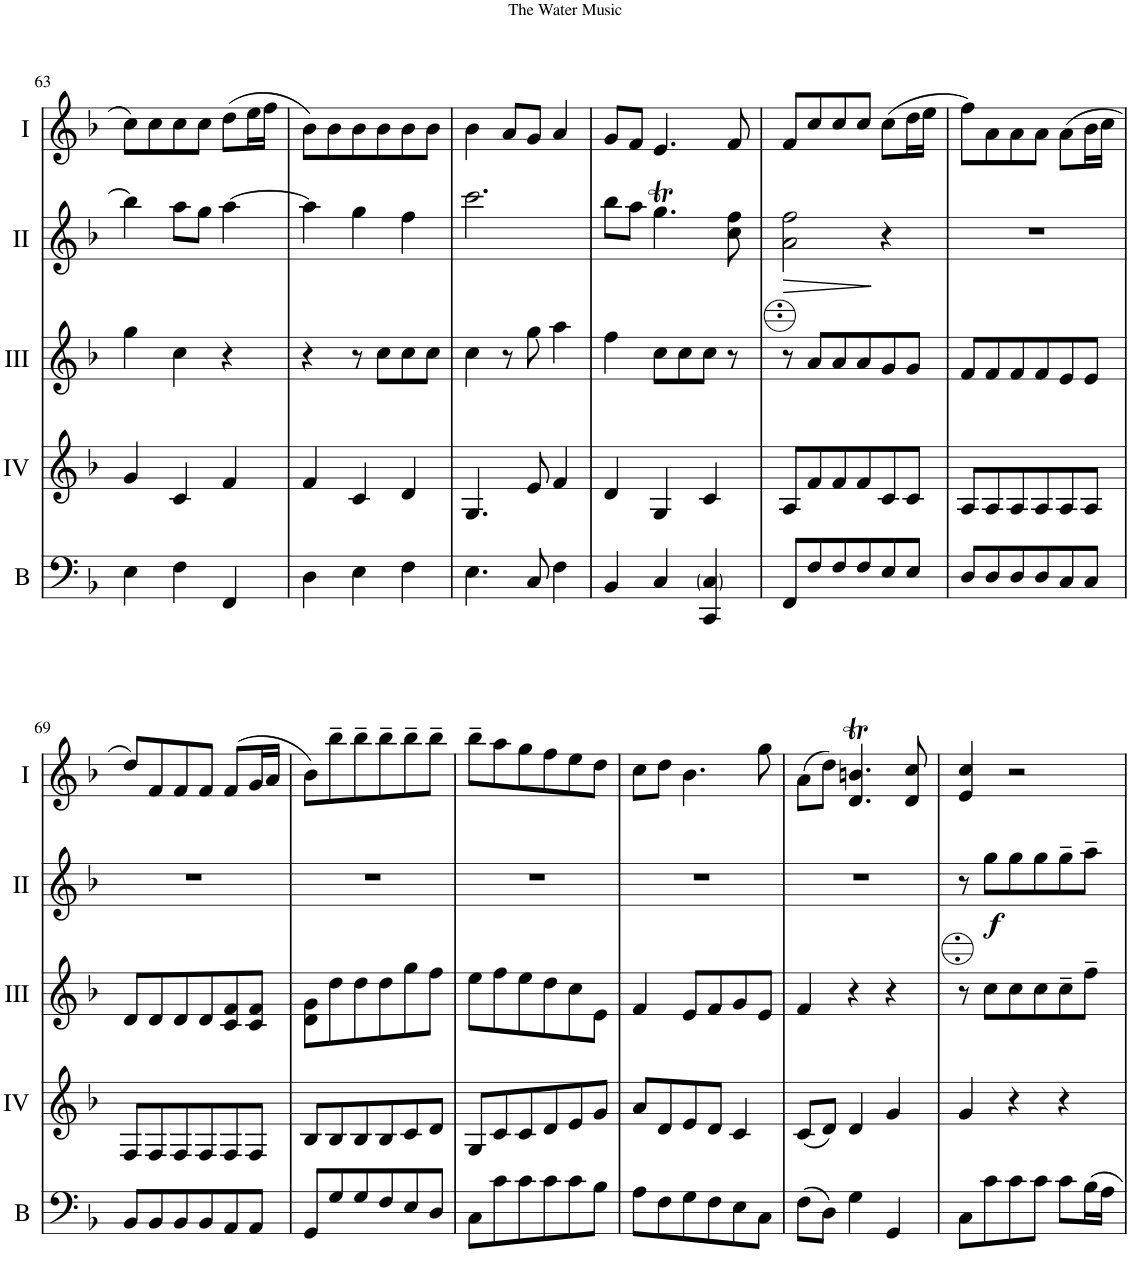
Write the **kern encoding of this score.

**kern	**kern	**kern	**kern	**dynam	**kern
*part5	*part4	*part3	*part2	*part2	*part1
*staff5	*staff4	*staff3	*staff2	*staff2	*staff1
*I"Bass	*I"Acc. 4	*I"Acc. 3	*I"Acc. 2	*	*I"Acc. 1
*I'B	*	*	*	*	*
!!LO:PB:g=z
*clefF4	*clefG2	*clefG2	*clefG2	*	*clefG2
*Trd7c12	*	*Trd7c12	*	*	*
*k[b-]	*k[b-]	*k[b-]	*k[b-]	*	*k[b-]
*M3/4	*M3/4	*M3/4	*M3/4	*	*M3/4
=63	=63	=63	=63	=63	=63
4E\	4g/	4gg\	4bb-\]	.	8cc\L
.	.	.	.	.	8cc\
4F\	4c/	4cc\	8aa\L	.	8cc\
.	.	.	8gg\J	.	8cc\J
4FF/	4f/	4r	[4aa\	.	(8dd\L
.	.	.	.	.	16ee\L
.	.	.	.	.	16ff\JJ
=64	=64	=64	=64	=64	=64
4D\	4f/	4r	4aa\]	.	8b-\L)
.	.	.	.	.	8b-\
4E\	4c/	8r	4gg\	.	8b-\
.	.	8cc\L	.	.	8b-\
4F\	4d/	8cc\	4ff\	.	8b-\
.	.	8cc\J	.	.	8b-\J
=65	=65	=65	=65	=65	=65
4.E\	4.G/	4cc\	2.ccc\	.	4b-\
.	.	8r	.	.	8a/L
8C/	8e/	8gg\	.	.	8g/J
4F\	4f/	4aa\	.	.	4a/
=66	=66	=66	=66	=66	=66
4BB-/	4d/	4ff\	8bb-\L	.	8g/L
.	.	.	8aa\J	.	8f/J
4C/	4G/	8cc\L	4.ggT\	.	4.e/
.	.	8cc\	.	.	.
4CC/ 4C/	4c/	8cc\J	.	.	.
.	.	8r	8cc\ 8ff\	.	8f/
=67	=67	=67	=67	=67	=67
!	!	!	!	!LO:HP:b	!
8FF/L	8A/L	8r	2a\ 2ff\	>	8f/L
8F/	8f/	8aa/L	.	.	8cc/
8F/	8f/	8aa/	.	.	8cc/
8F/	8f/	8aa/	.	.	8cc/J
8E/	8c/	8gg/	4r	]	(8cc\L
8E/J	8c/J	8gg/J	.	.	16dd\L
.	.	.	.	.	16ee\JJ
=68	=68	=68	=68	=68	=68
8D/L	8A/L	8ff/L	2.r	.	8ff\L)
8D/	8A/	8ff/	.	.	8a\
8D/	8A/	8ff/	.	.	8a\
8D/	8A/	8ff/	.	.	8a\J
8C/	8A/	8ee/	.	.	(8a\L
8C/J	8A/J	8ee/J	.	.	16b-\L
.	.	.	.	.	16cc\JJ
!!LO:LB:g=z
=69	=69	=69	=69	=69	=69
8BB-/L	8F/L	8dd/L	2.r	.	8dd/L)
8BB-/	8F/	8dd/	.	.	8f/
8BB-/	8F/	8dd/	.	.	8f/
8BB-/	8F/	8dd/	.	.	8f/J
8AA/	8F/	8cc/ 8ff/	.	.	(8f/L
8AA/J	8F/J	8cc/ 8ff/J	.	.	16g/L
.	.	.	.	.	16a/JJ
=70	=70	=70	=70	=70	=70
8GG/L	8B-/L	8dd\ 8gg\L	2.r	.	8b-\L)
8G/	8B-/	8ddd\	.	.	8bb-~\
8G/	8B-/	8ddd\	.	.	8bb-~\
8F/	8B-/	8ddd\	.	.	8bb-~\
8E/	8c/	8ggg\	.	.	8bb-~\
8D/J	8d/J	8fff\J	.	.	8bb-~\J
=71	=71	=71	=71	=71	=71
8C\L	8G/L	8eee\L	2.r	.	8bb-~\L
8c\	8c/	8fff\	.	.	8aa\
8c\	8c/	8eee\	.	.	8gg\
8c\	8d/	8ddd\	.	.	8ff\
8c\	8e/	8ccc\	.	.	8ee\
8B-\J	8g/J	8ee\J	.	.	8dd\J
=72	=72	=72	=72	=72	=72
8A\L	8a/L	4ff/	2.r	.	8cc\L
8F\	8d/	.	.	.	8dd\J
8G\	8e/	8ee/L	.	.	4.b-\
8F\	8d/J	8ff/	.	.	.
8E\	4c/	8gg/	.	.	.
8C\J	.	8ee/J	.	.	8gg\
=73	=73	=73	=73	=73	=73
(8F\L	(8c/L	4ff/	2.r	.	(8a\L
8D\J)	8d/J)	.	.	.	8dd\J)
4G\	4d/	4r	.	.	4.d/T 4.bn/T
4GG/	4g/	4r	.	.	.
.	.	.	.	.	8d/ 8cc/
=74	=74	=74	=74	=74	=74
8C\L	4g/	8r	8r	.	4e/ 4cc/
!	!	!	!	!LO:DY:b	!
8c\	.	8cc\L	8g\L	f	.
8c\	4r	8cc\	8g\	.	2r
8c\J	.	8cc\	8g\	.	.
8c\L	4r	8cc~\	8g~\	.	.
16B-\L	.	8ff~\J	8a~\J	.	.
16A\JJ	.	.	.	.	.
=	=	=	=	=	=
*-	*-	*-	*-	*-	*-
